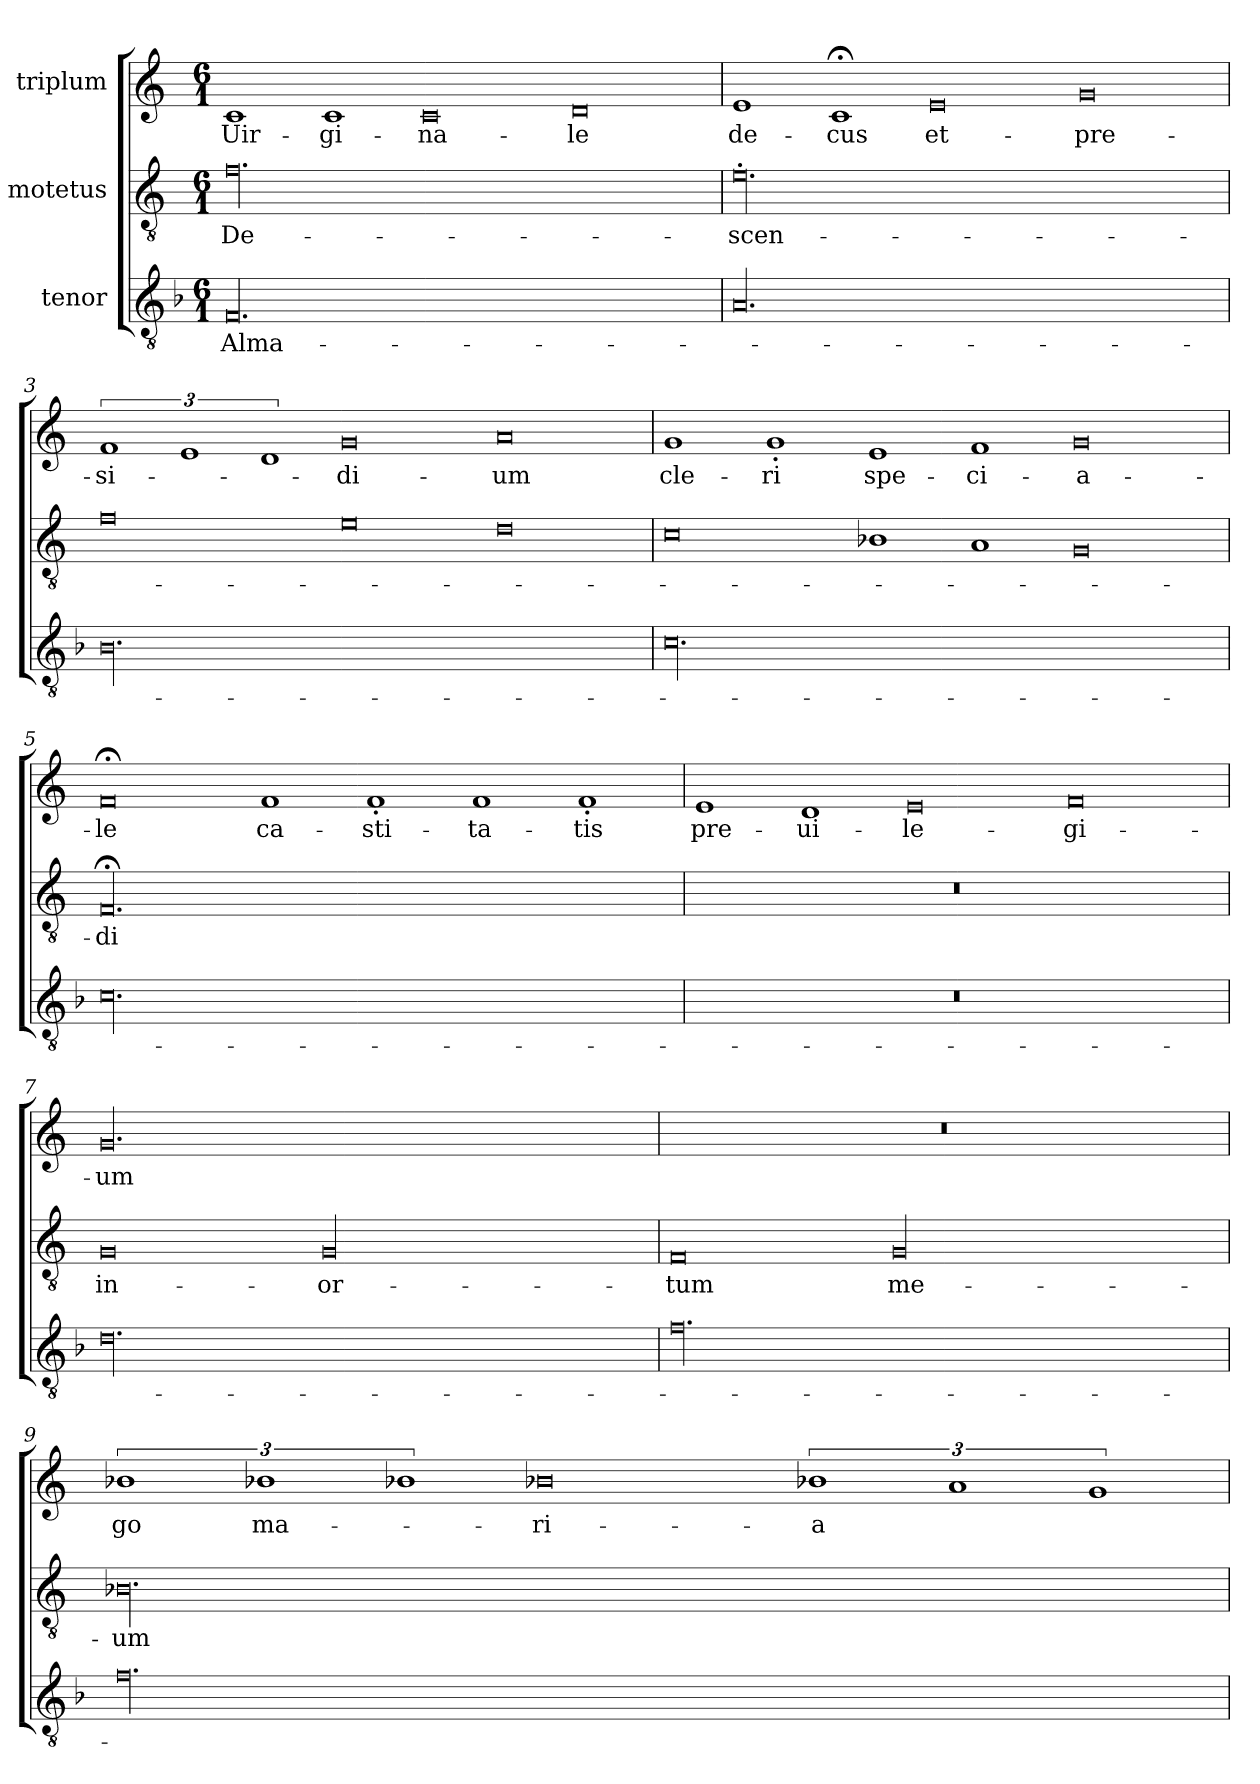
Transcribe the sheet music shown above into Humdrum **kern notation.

**kern	**text	**kern	**text	**kern	**text
*part3	*part3	*part2	*part2	*part1	*part1
*staff3	*staff3	*staff2	*staff2	*staff1	*staff1
*I"tenor	*	*I"motetus	*	*I"triplum	*
*clefGv2	*	*clefGv2	*	*clefG2	*
*k[b-]	*	*k[]	*	*k[]	*
*F:	*	*C:	*	*C:	*
*M6/1	*	*M6/1	*	*M6/1	*
=1	=1	=1	=1	=1	=1
00.F/	Alma-	00.f\	De-	1c/	Uir-
.	.	.	.	1c/	-gi-
.	.	.	.	0c/	-na-
.	.	.	.	0d/	-le
=2	=2	=2	=2	=2	=2
00.A/	.	00.e'\	-scen-	1e/	de-
.	.	.	.	1c;</	-cus
.	.	.	.	0e/	et-
.	.	.	.	0g/	pre-
=3	=3	=3	=3	=3	=3
00.B-\	.	0f\	.	3%2f/	-si-
.	.	.	.	3%2e/	.
.	.	.	.	3%2d/	.
.	.	0e\	.	0g/	-di-
.	.	0d\	.	0a/	-um
=4	=4	=4	=4	=4	=4
00.c\	.	0c\	.	1g/	cle-
.	.	.	.	1g'/	-ri
.	.	1B-X\	.	1e/	spe-
.	.	1A/	.	1f/	-ci-
.	.	0G/	.	0g/	-a-
=5	=5	=5	=5	=5	=5
00.c\	.	00.F;</	-di	0f;</	-le
.	.	.	.	1f/	ca-
.	.	.	.	1f'/	-sti-
.	.	.	.	1f/	-ta-
.	.	.	.	1f'/	-tis
=6	=6	=6	=6	=6	=6
00.r	.	00.r	.	1e/	pre-
.	.	.	.	1d/	-ui-
.	.	.	.	0e/	-le-
.	.	.	.	0f/	-gi-
=7	=7	=7	=7	=7	=7
00.d\	.	0G/	in-	00.g/	-um
.	.	00G/	or-	.	.
=8	=8	=8	=8	=8	=8
00.f\	.	0F/	-tum	00.r	.
.	.	00G/	me-	.	.
=9	=9	=9	=9	=9	=9
00.f\	.	00.B-X\	-um	3%2b-X\	-go
.	.	.	.	3%2b-X\	ma-
.	.	.	.	3%2b-X\	.
.	.	.	.	0b-X\	-ri-
.	.	.	.	3%2b-X\	-a
.	.	.	.	3%2a/	.
.	.	.	.	3%2g/	.
=	=	=	=	=	=
*-	*-	*-	*-	*-	*-
